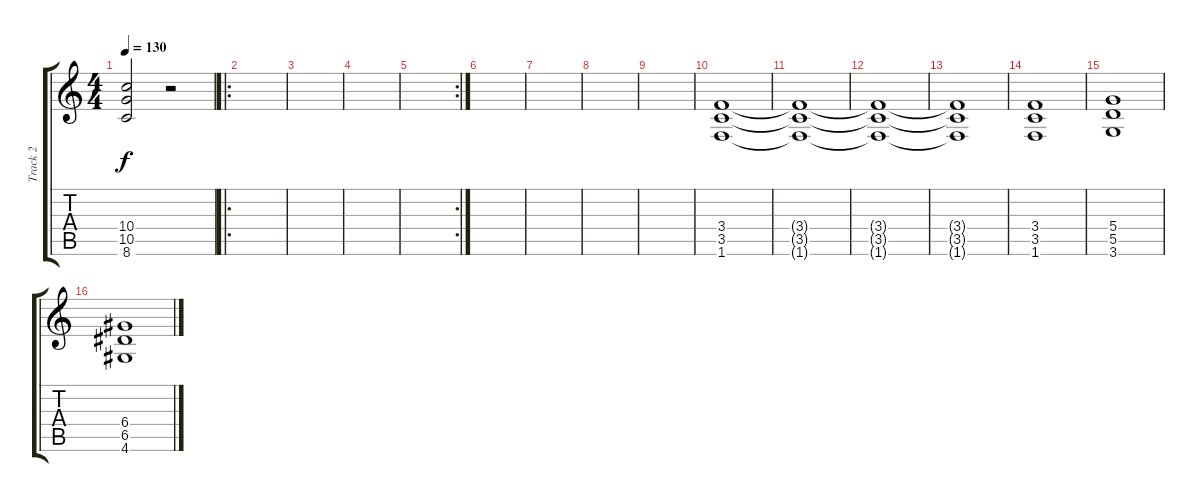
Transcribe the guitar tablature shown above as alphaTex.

\track ("Track 2" "Track 2") {instrument overdrivenguitar}
\staff {score tabs}
\tuning (E4 B3 G3 D3 A2 E2) {hide}
\ts (4 4)
\tempo 130
\clef g2
\ks c
(10.4{t} 10.5{t} 8.6{t}).2{dy f} r.2 |
\ro
|
|
|
\rc 2
|
|
|
|
|
(3.4 3.5 1.6).1 |
(3.4{t} 3.5{t} 1.6{t}).1 |
(3.4{t} 3.5{t} 1.6{t}).1 |
(3.4{t} 3.5{t} 1.6{t}).1 |
(3.4 3.5 1.6).1 |
(5.4 5.5 3.6).1 |
(6.4 6.5 4.6).1
